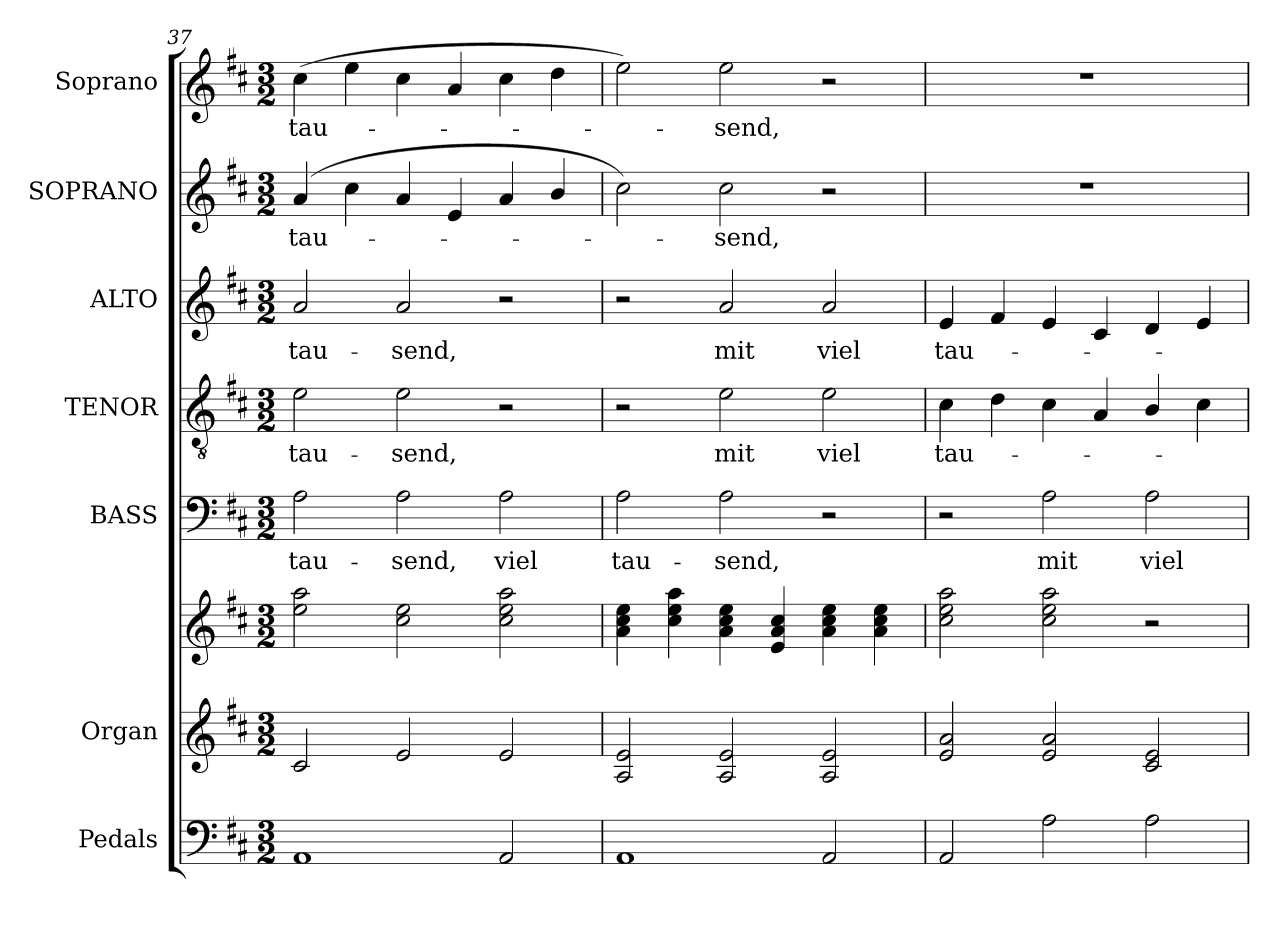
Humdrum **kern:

**kern	**kern	**kern	**kern	**text	**kern	**text	**kern	**text	**kern	**text	**kern	**text
*part7	*part6	*part6	*part5	*part5	*part4	*part4	*part3	*part3	*part2	*part2	*part1	*part1
*staff8	*staff7	*staff6	*staff5	*staff5	*staff4	*staff4	*staff3	*staff3	*staff2	*staff2	*staff1	*staff1
*I"Pedals	*I"Organ	*	*I"BASS	*	*I"TENOR	*	*I"ALTO	*	*I"SOPRANO	*	*I"Soprano	*
*I'Ped.	*I'Org.	*	*I'B.	*	*I'T.	*	*I'A.	*	*I'S.	*	*I'S.	*
*clefF4	*clefG2	*clefG2	*clefF4	*	*clefGv2	*	*clefG2	*	*clefG2	*	*clefG2	*
*	*	*	*	*	*ITrd7c12	*	*	*	*	*	*	*
*k[f#c#]	*k[f#c#]	*k[f#c#]	*k[f#c#]	*	*k[f#c#]	*	*k[f#c#]	*	*k[f#c#]	*	*k[f#c#]	*
*D:	*D:	*D:	*D:	*	*D:	*	*D:	*	*D:	*	*D:	*
*M3/2	*M3/2	*M3/2	*M3/2	*	*M3/2	*	*M3/2	*	*M3/2	*	*M3/2	*
=37	=37	=37	=37	=37	=37	=37	=37	=37	=37	=37	=37	=37
!	!	!	!	!LO:LY:b:color=#000000	!	!	!	!	!	!	!	!
!	!	!	!	!	!	!LO:LY:b:color=#000000	!	!	!	!	!	!
!	!	!	!	!	!	!	!	!LO:LY:b:color=#000000	!	!	!	!
!	!	!	!	!	!	!	!	!	!	!LO:LY:b:color=#000000	!	!
!	!	!	!	!	!	!	!	!	!	!	!	!LO:LY:b:color=#000000
1AAi	2c#i/	2eei\ 2aai	2Ai\	tau-	2Ei\	tau-	2ai/	tau-	(4ai/	tau-	(4cc#i\	tau-
.	.	.	.	.	.	.	.	.	4cc#i\	.	4eei\	.
!	!	!	!	!LO:LY:b:color=#000000	!	!	!	!	!	!	!	!
!	!	!	!	!	!	!LO:LY:b:color=#000000	!	!	!	!	!	!
!	!	!	!	!	!	!	!	!LO:LY:b:color=#000000	!	!	!	!
.	2ei/	2cc#i\ 2eei	2Ai\	-send,	2Ei\	-send,	2ai/	-send,	4ai/	.	4cc#i\	.
.	.	.	.	.	.	.	.	.	4ei/	.	4ai/	.
!	!	!	!	!LO:LY:b:color=#000000	!	!	!	!	!	!	!	!
2AAi/	2ei/	2cc#i\ 2eei 2aai	2Ai\	viel	2r	.	2r	.	4ai/	.	4cc#i\	.
.	.	.	.	.	.	.	.	.	4bi/	.	4ddi\	.
=38	=38	=38	=38	=38	=38	=38	=38	=38	=38	=38	=38	=38
!	!	!	!	!LO:LY:b:color=#000000	!	!	!	!	!	!	!	!
1AAi	2Ai/ 2ei	4ai\ 4cc#i 4eei	2Ai\	tau-	2r	.	2r	.	2cc#i\)	.	2eei\)	.
.	.	4cc#i\ 4eei 4aai	.	.	.	.	.	.	.	.	.	.
!	!	!	!	!LO:LY:b:color=#000000	!	!	!	!	!	!	!	!
!	!	!	!	!	!	!LO:LY:b:color=#000000	!	!	!	!	!	!
!	!	!	!	!	!	!	!	!LO:LY:b:color=#000000	!	!	!	!
!	!	!	!	!	!	!	!	!	!	!LO:LY:b:color=#000000	!	!
!	!	!	!	!	!	!	!	!	!	!	!	!LO:LY:b:color=#000000
.	2Ai/ 2ei	4ai\ 4cc#i 4eei	2Ai\	-send,	2Ei\	mit	2ai/	mit	2cc#i\	-send,	2eei\	-send,
.	.	4ei/ 4ai 4cc#i	.	.	.	.	.	.	.	.	.	.
!	!	!	!	!	!	!LO:LY:b:color=#000000	!	!	!	!	!	!
!	!	!	!	!	!	!	!	!LO:LY:b:color=#000000	!	!	!	!
2AAi/	2Ai/ 2ei	4ai\ 4cc#i 4eei	2r	.	2Ei\	viel	2ai/	viel	2r	.	2r	.
.	.	4ai\ 4cc#i 4eei	.	.	.	.	.	.	.	.	.	.
!!LO:PB:g=z
=39	=39	=39	=39	=39	=39	=39	=39	=39	=39	=39	=39	=39
!	!	!	!	!	!	!LO:LY:b:color=#000000	!	!	!	!	!	!
!	!	!	!	!	!	!	!	!LO:LY:b:color=#000000	!LO:N:vis=1	!	!LO:N:vis=1	!
2AAi/	2ei/ 2ai	2cc#i\ 2eei 2aai	2r	.	4C#i\	tau-	4ei/	tau-	1.r	.	1.r	.
.	.	.	.	.	4Di\	.	4f#i/	.	.	.	.	.
!	!	!	!	!LO:LY:b:color=#000000	!	!	!	!	!	!	!	!
2Ai\	2ei/ 2ai	2cc#i\ 2eei 2aai	2Ai\	mit	4C#i\	.	4ei/	.	.	.	.	.
.	.	.	.	.	4AAi/	.	4c#i/	.	.	.	.	.
!	!	!	!	!LO:LY:b:color=#000000	!	!	!	!	!	!	!	!
2Ai\	2c#i/ 2ei	2r	2Ai\	viel	4BBi/	.	4di/	.	.	.	.	.
.	.	.	.	.	4C#i\	.	4ei/	.	.	.	.	.
=	=	=	=	=	=	=	=	=	=	=	=	=
*-	*-	*-	*-	*-	*-	*-	*-	*-	*-	*-	*-	*-
